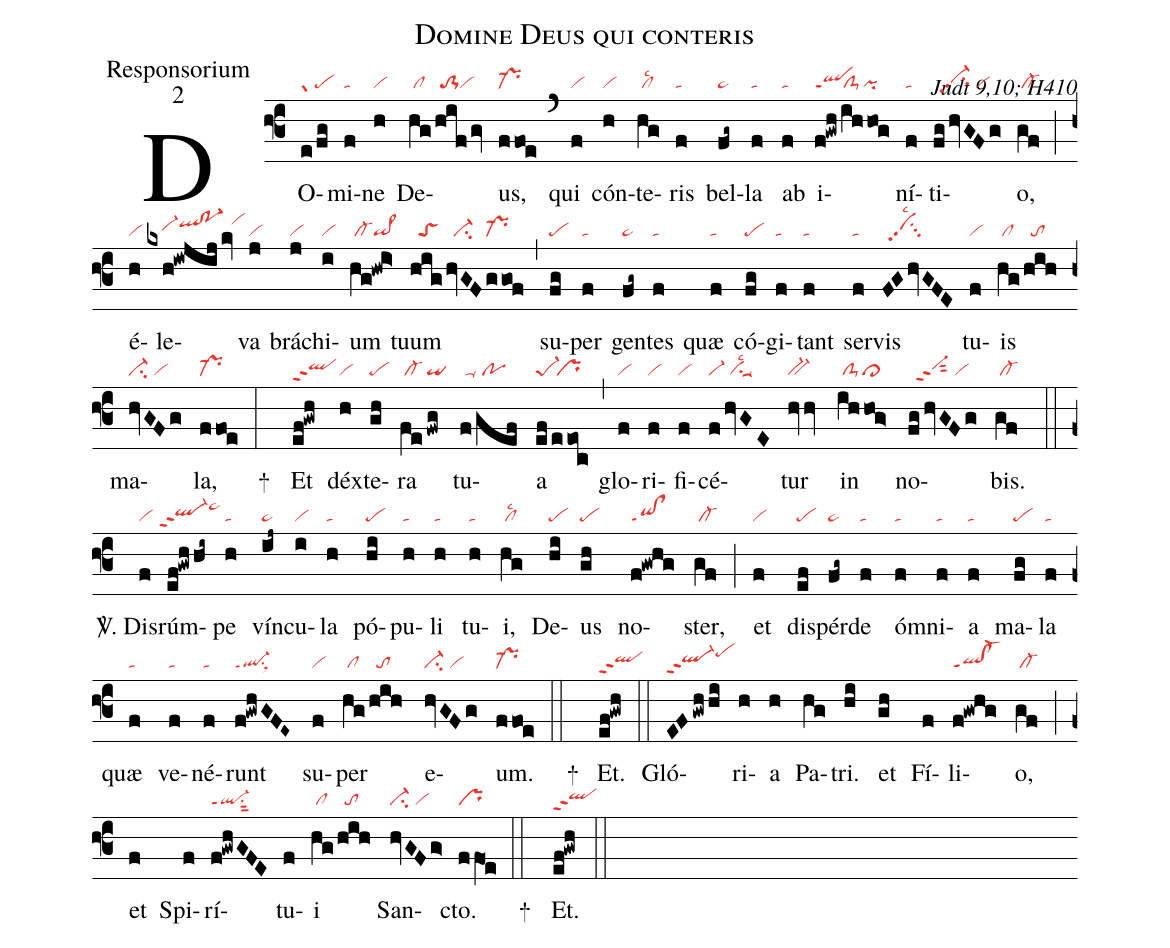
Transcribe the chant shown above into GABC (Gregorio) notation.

name:Domine Deus qui conteris;
office-part:Responsorium;
mode:2;
commentary:Judt 9,10; H410;
nabc-lines:1;
%%
(f3)DO(e/fg|gr/pe)mi(f|ta)ne(h|vi) De(hg|/cl|/hifgv|/to-1vi)us,(ffoe|pr-) (`) qui(f|vi) cón(h|vi)te(hg|/cllsc2)ris(f|ta) bel(fg~|pe~)la(f|ta) ab(f|ta) i(f!gwh/ihhog|qlppt1```clS-pi)ní(f|ta)ti(fghvGFg|//vi-hhpp2su2/vi)o,(gf|/cl-) (;)
é(h|vi)le(kxh!iwjijkv|////vi-hhqlhi!po-1hi/vihj)va(j|vi) brá(j|vi)chi(i|vi)um(hg!hwi>|/cl-qi>) tuum(hig|//toS|hvGF|//ci-|ggof|pr-) (,) su(fg|pe)per(f|ta) gen(fg~|pe~)tes(f|ta) quæ(f|ta) có(fg|pe)gi(f|ta)tant(f|ta) ser(f|ta)vis(FGhvGFE|//vihhpp2su3lsc2) tu(f|vi)is(hg|/cl|/hih|//to) ma(hvGFg|vi-su2/vi)la,(ffoe|pr-) (:)
+()
Et(ef!gwh|qlhhppt2) déx(h|vi)te(gh|pe)ra(fe|/cl-|!fwg|qi) tu(f/gef|/ta-/po)a(ef|pe-1|/eeoc|/pr) (,) glo(f|vi)ri(f|vi)fi(f|vi)cé(f|vi-|/hvGE|/visu1suu1lsc2)tur(hvv|bv-) in(ih/hog>|/clS-cl>) no(fghvGFg|//vi-hhppt2sut2/vi)bis.(gf|/cl-) (::)

<sp>V/</sp>.
Dis(f|vi)rúm(ef!gwh/hi~|``ql-hhppt2pe~hj)pe(h|ta) vín(ij~|pe~)cu(i|vi)la(h|ta) pó(hi|pe)pu(h|ta)li(h|ta) tu(h|ta)i,(hg|/cllsc2) De(hi|pe)us(gh|pe) no(f!gwhg|qi!clppt1)ster,(gf|/cl-) (;)
et(f|vi) di(ef|pe)spér(fg~|pe~)de(f|ta) óm(f|ta)ni(f|ta)a(f|ta) ma(fg|pe)la(f|ta) quæ(f|ta) ve(f|ta)né(f|ta)runt(f!gwhGFE~|ql-ppt1su1sux1) su(f|vi)per(hg|/cl|/hih|//to) e(hvGFg|vi-su2/vi)um.(ffoe|pr-) (::)

+() Et.(ef!gwh|qlhhppt2) (::)

Gló(EFgwhhi|ql-hhppt2pehj)ri(h)a(h) Pa(hg)tri.(hi)
et(gh) Fí(f)li(f!gwhg|ql!cl-ppt1)o,(gf|/cl-) (;)
et(f) Spi(f)rí(f!gwhGFE|ql-ppt1su1sut2)tu(f)i(hg|/cl|/hih|//to) San(hvGFg>|ci-/vi)cto.(ffO1e|pr) (::)

+() Et.(ef!gwh|qlhhppt2) (::)
